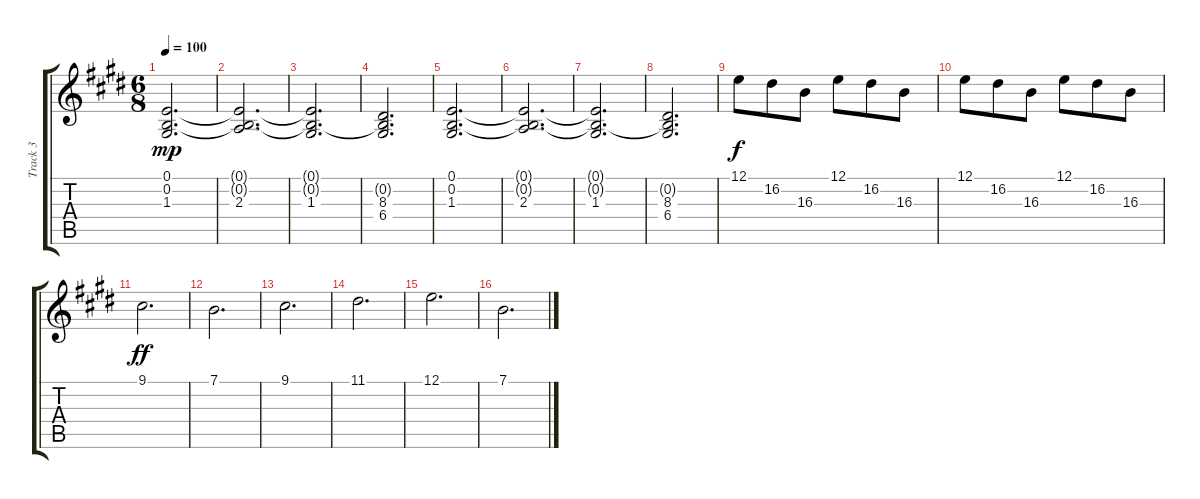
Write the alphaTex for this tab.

\track ("Track 3" "Track 3") {instrument synthstrings1}
\staff {score tabs}
\tuning (E4 B3 G3 D3 A2 E2) {hide}
\ts (6 8)
\tempo 100
\clef g2
\ks c#minor
(0.1 0.2 1.3).2{d dy mp} |
(0.1{t} 0.2{t} 2.3).2{d} |
(0.1{t} 0.2{t} 1.3).2{d} |
(0.2{t} 8.3 6.4).2{d} |
(0.1 0.2 1.3).2{d} |
(0.1{t} 0.2{t} 2.3).2{d} |
(0.1{t} 0.2{t} 1.3).2{d} |
(0.2{t} 8.3 6.4).2{d} |
12.1.8{dy f} 16.2.8 16.3.8 12.1.8 16.2.8 16.3.8 |
12.1.8 16.2.8 16.3.8 12.1.8 16.2.8 16.3.8 |
9.1.2{d dy ff} |
7.1.2{d} |
9.1.2{d} |
11.1.2{d} |
12.1.2{d} |
7.1.2{d}
